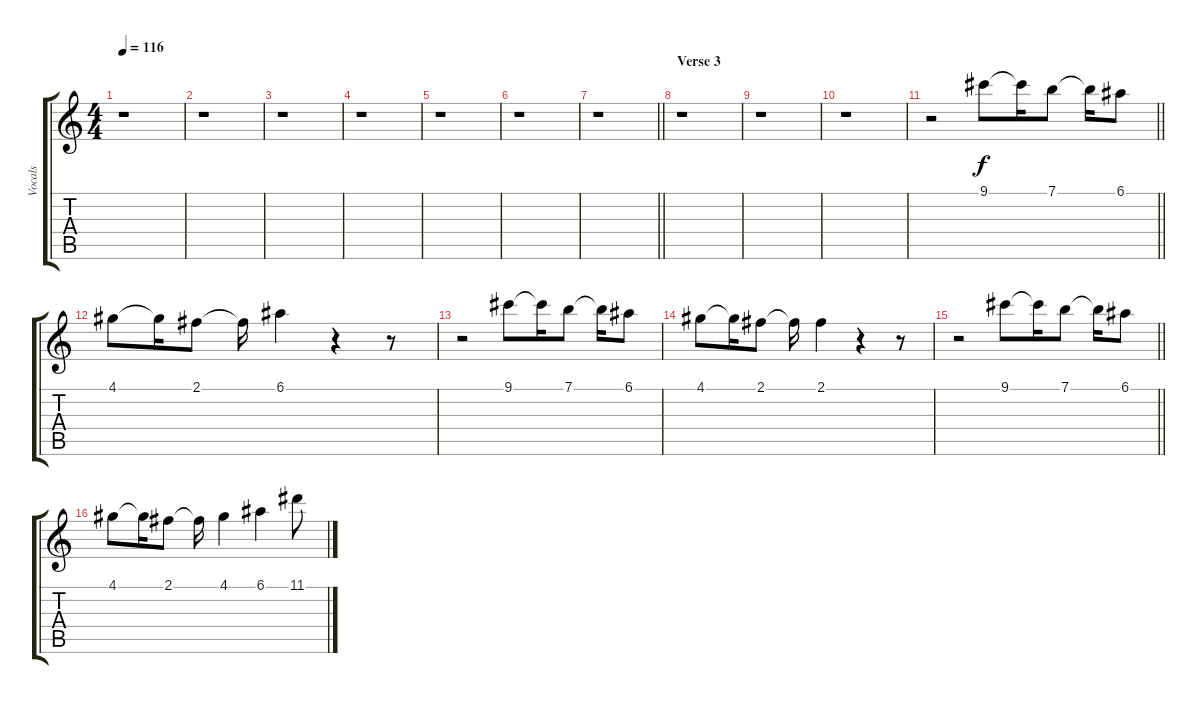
\track ("Vocals" "Vocals") {instrument overdrivenguitar}
\staff {score tabs}
\tuning (E4 B3 G3 D3 A2 E2) {hide}
\ts (4 4)
\tempo 116
\clef g2
\ks c
r.1{dy f} |
r.1 |
r.1 |
r.1 |
r.1 |
r.1 |
\barLineRight lightlight
r.1 |
\section ("" "Verse 3")
r.1 |
r.1 |
r.1 |
\barLineRight lightlight
r.2 9.1.8 9.1{t}.16 7.1.8 7.1{t}.16 6.1.8 |
4.1.8 4.1{t}.16 2.1.8 2.1{t}.16 6.1.4 r.4 r.8 |
r.2 9.1.8 9.1{t}.16 7.1.8 7.1{t}.16 6.1.8 |
4.1.8 4.1{t}.16 2.1.8 2.1{t}.16 2.1.4 r.4 r.8 |
\barLineRight lightlight
r.2 9.1.8 9.1{t}.16 7.1.8 7.1{t}.16 6.1.8 |
4.1.8 4.1{t}.16 2.1.8 2.1{t}.16 4.1.4 6.1.4 11.1.8
